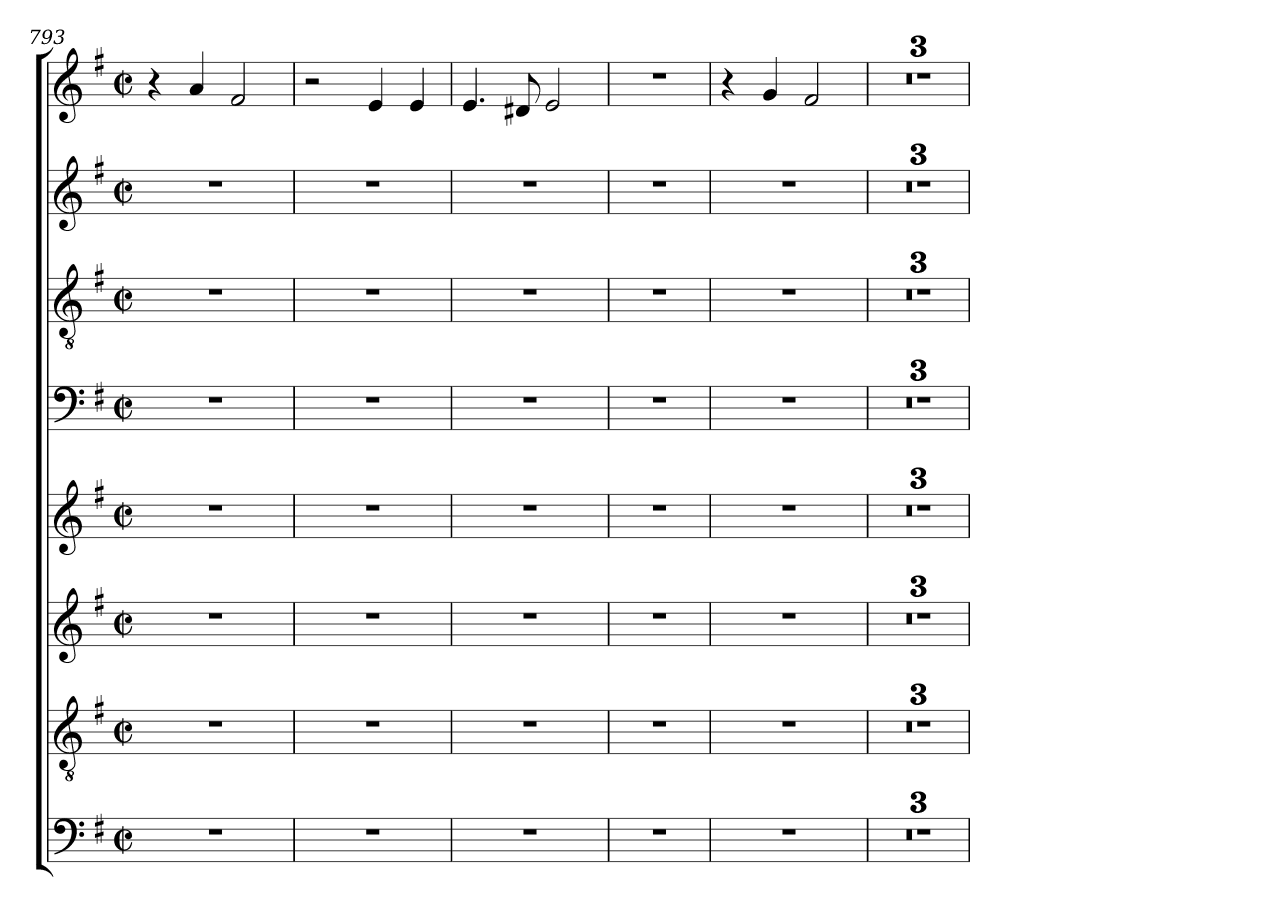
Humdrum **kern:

**kern	**kern	**kern	**kern	**kern	**kern	**kern	**kern
*part8	*part7	*part6	*part5	*part4	*part3	*part2	*part1
*staff8	*staff7	*staff6	*staff5	*staff4	*staff3	*staff2	*staff1
*clefF4	*clefGv2	*clefG2	*clefG2	*clefF4	*clefGv2	*clefG2	*clefG2
*k[f#]	*k[f#]	*k[f#]	*k[f#]	*k[f#]	*k[f#]	*k[f#]	*k[f#]
*G:	*G:	*G:	*G:	*G:	*G:	*G:	*G:
*M2/2	*M2/2	*M2/2	*M2/2	*M2/2	*M2/2	*M2/2	*M2/2
*met(c|)	*met(c|)	*met(c|)	*met(c|)	*met(c|)	*met(c|)	*met(c|)	*met(c|)
=793	=793	=793	=793	=793	=793	=793	=793
1r	1r	1r	1r	1r	1r	1r	4r
.	.	.	.	.	.	.	4a/
.	.	.	.	.	.	.	2f#/
=794	=794	=794	=794	=794	=794	=794	=794
1r	1r	1r	1r	1r	1r	1r	2r
.	.	.	.	.	.	.	4e/
.	.	.	.	.	.	.	4e/
=795	=795	=795	=795	=795	=795	=795	=795
1r	1r	1r	1r	1r	1r	1r	4.e/
.	.	.	.	.	.	.	8d#X/
.	.	.	.	.	.	.	2e/
=796	=796	=796	=796	=796	=796	=796	=796
1r	1r	1r	1r	1r	1r	1r	1r
=797	=797	=797	=797	=797	=797	=797	=797
1r	1r	1r	1r	1r	1r	1r	4r
.	.	.	.	.	.	.	4g/
.	.	.	.	.	.	.	2f#/
=798	=798	=798	=798	=798	=798	=798	=798
1r	1r	1r	1r	1r	1r	1r	1r
=799	=799	=799	=799	=799	=799	=799	=799
1r	1r	1r	1r	1r	1r	1r	1r
=800	=800	=800	=800	=800	=800	=800	=800
1r	1r	1r	1r	1r	1r	1r	1r
=	=	=	=	=	=	=	=
*-	*-	*-	*-	*-	*-	*-	*-
